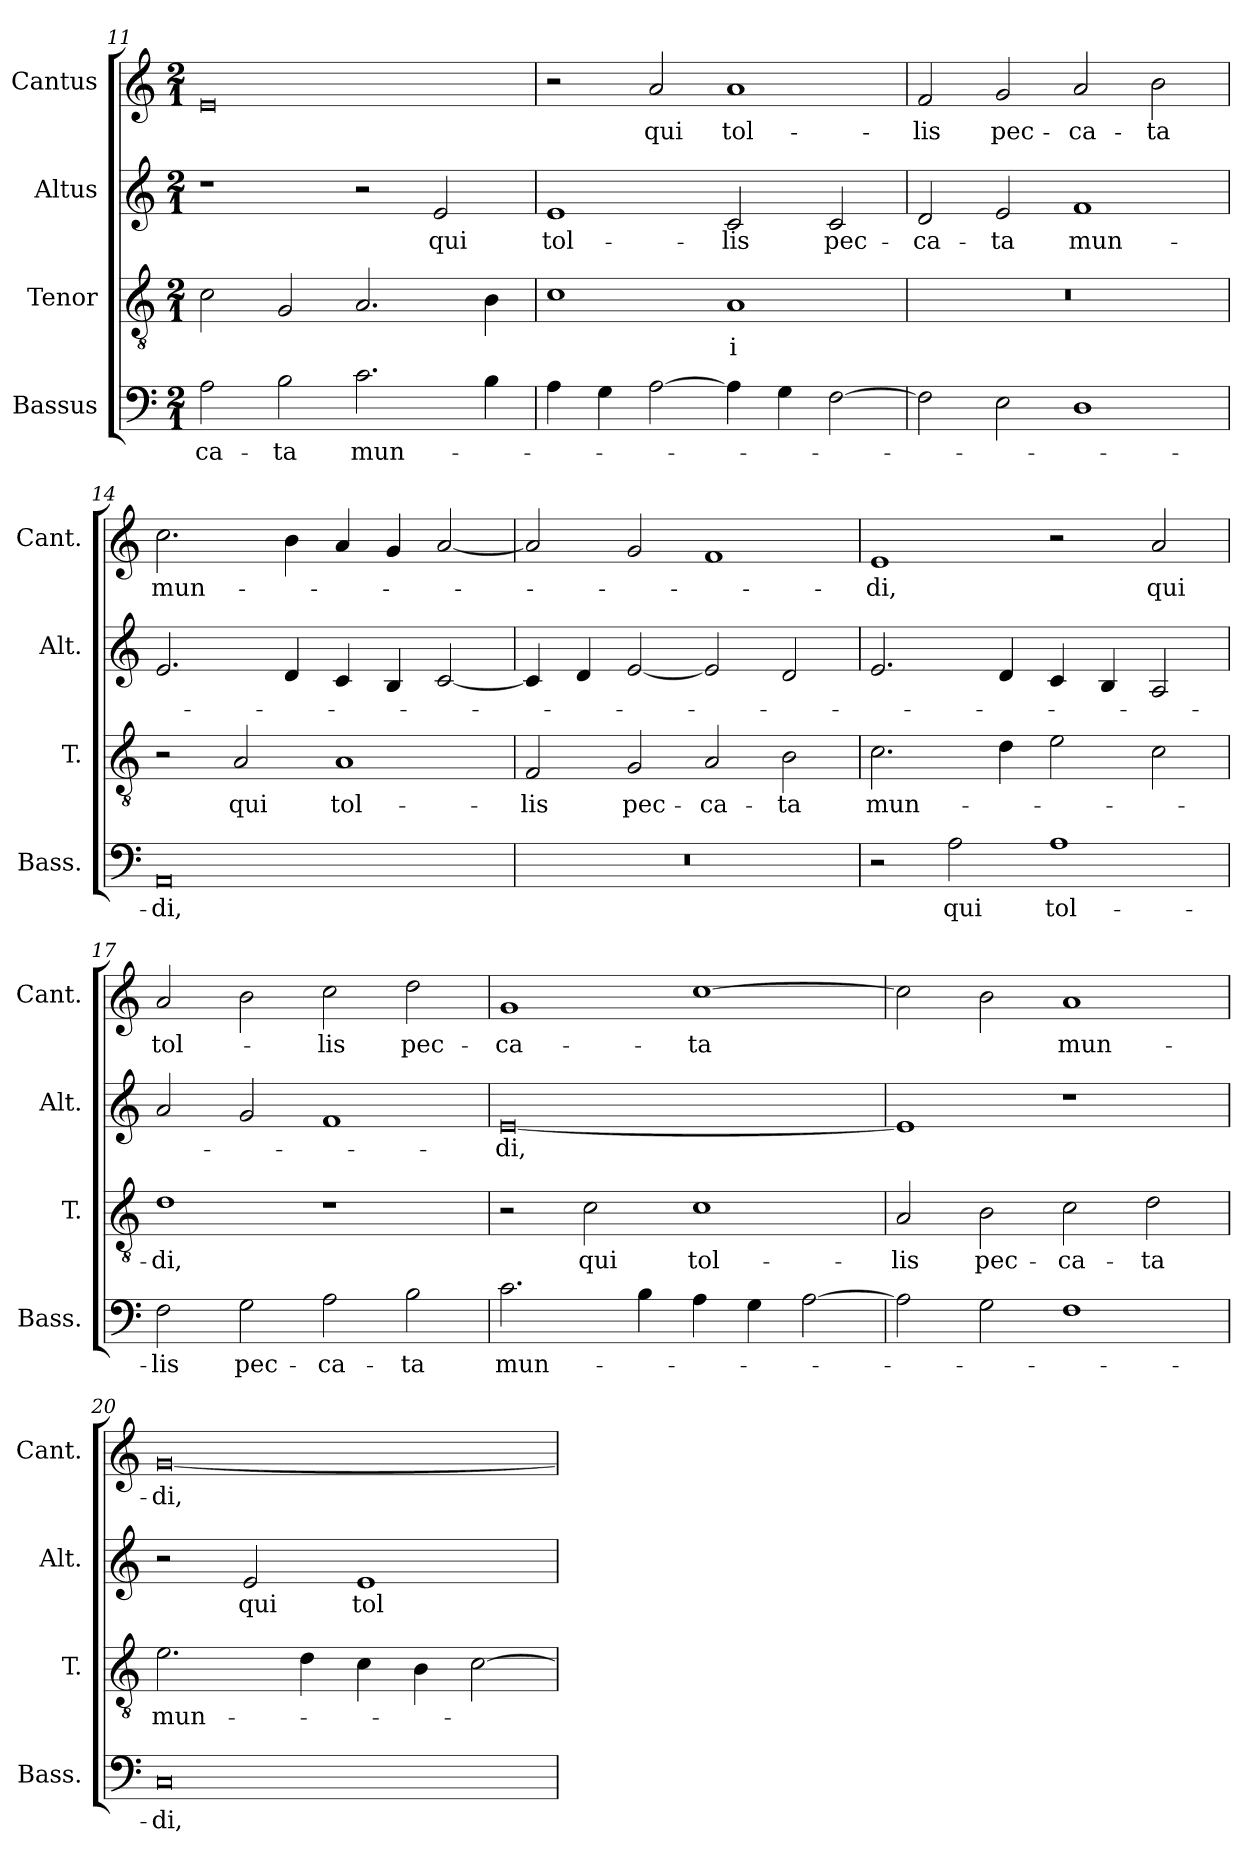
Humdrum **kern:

**kern	**text	**kern	**text	**kern	**text	**kern	**text
*part4	*part4	*part3	*part3	*part2	*part2	*part1	*part1
*staff4	*staff4	*staff3	*staff3	*staff2	*staff2	*staff1	*staff1
*I"Bassus	*	*I"Tenor	*	*I"Altus	*	*I"Cantus	*
*I'Bass.	*	*I'T.	*	*I'Alt.	*	*I'Cant.	*
*clefF4	*	*clefGv2	*	*clefG2	*	*clefG2	*
*	*	*ITrd7c12	*	*	*	*	*
*k[]	*	*k[]	*	*k[]	*	*k[]	*
*C:	*	*C:	*	*C:	*	*C:	*
*M2/1	*	*M2/1	*	*M2/1	*	*M2/1	*
=11	=11	=11	=11	=11	=11	=11	=11
2A\	-ca-	2C\	.	1r	.	0e/	.
2B\	-ta	2GG/	.	.	.	.	.
2.c\	mun-	2.AA/	.	2r	.	.	.
.	.	.	.	2e/	qui	.	.
4B\	.	4BB\	.	.	.	.	.
=12	=12	=12	=12	=12	=12	=12	=12
4A\	.	1C\	.	1e/	tol-	2r	.
4G\	.	.	.	.	.	.	.
[2A\	.	.	.	.	.	2a/	qui
4A\]	.	1AA/	-i	2c/	-lis	1a/	tol-
4G\	.	.	.	.	.	.	.
[2F\	.	.	.	2c/	pec-	.	.
=13	=13	=13	=13	=13	=13	=13	=13
2F\]	.	0r	.	2d/	-ca-	2f/	-lis
2E\	.	.	.	2e/	-ta	2g/	pec-
1D\	.	.	.	1f/	mun-	2a/	-ca-
.	.	.	.	.	.	2b\	-ta
=14	=14	=14	=14	=14	=14	=14	=14
0AA/	-di,	2r	.	2.e/	.	2.cc\	mun-
.	.	2AA/	qui	.	.	.	.
.	.	.	.	4d/	.	4b\	.
.	.	1AA/	tol-	4c/	.	4a/	.
.	.	.	.	4B/	.	4g/	.
.	.	.	.	[2c/	.	[2a/	.
=15	=15	=15	=15	=15	=15	=15	=15
0r	.	2FF/	-lis	4c/]	.	2a/]	.
.	.	.	.	4d/	.	.	.
.	.	2GG/	pec-	[2e/	.	2g/	.
.	.	2AA/	-ca-	2e/]	.	1f/	.
.	.	2BB\	-ta	2d/	.	.	.
=16	=16	=16	=16	=16	=16	=16	=16
2r	.	2.C\	mun-	2.e/	.	1e/	-di,
2A\	qui	.	.	.	.	.	.
.	.	4D\	.	4d/	.	.	.
1A\	tol-	2E\	.	4c/	.	2r	.
.	.	.	.	4B/	.	.	.
.	.	2C\	.	2A/	.	2a/	qui
=17	=17	=17	=17	=17	=17	=17	=17
2F\	-lis	1D\	-di,	2a/	.	2a/	tol-
2G\	pec-	.	.	2g/	.	2b\	.
2A\	-ca-	1r	.	1f/	.	2cc\	-lis
2B\	-ta	.	.	.	.	2dd\	pec-
=18	=18	=18	=18	=18	=18	=18	=18
2.c\	mun-	2r	.	[0e/	-di,	1g/	-ca-
.	.	2C\	qui	.	.	.	.
4B\	.	.	.	.	.	.	.
4A\	.	1C\	tol-	.	.	[1cc\	-ta
4G\	.	.	.	.	.	.	.
[2A\	.	.	.	.	.	.	.
=19	=19	=19	=19	=19	=19	=19	=19
2A\]	.	2AA/	-lis	1e/]	.	2cc\]	.
2G\	.	2BB\	pec-	.	.	2b\	.
1F\	.	2C\	-ca-	1r	.	1a/	mun-
.	.	2D\	-ta	.	.	.	.
=20	=20	=20	=20	=20	=20	=20	=20
0C/	-di,	2.E\	mun-	2r	.	[0g/	-di,
.	.	.	.	2e/	qui	.	.
.	.	4D\	.	.	.	.	.
.	.	4C\	.	1e/	tol-	.	.
.	.	4BB\	.	.	.	.	.
.	.	[2C\	.	.	.	.	.
=	=	=	=	=	=	=	=
*-	*-	*-	*-	*-	*-	*-	*-
